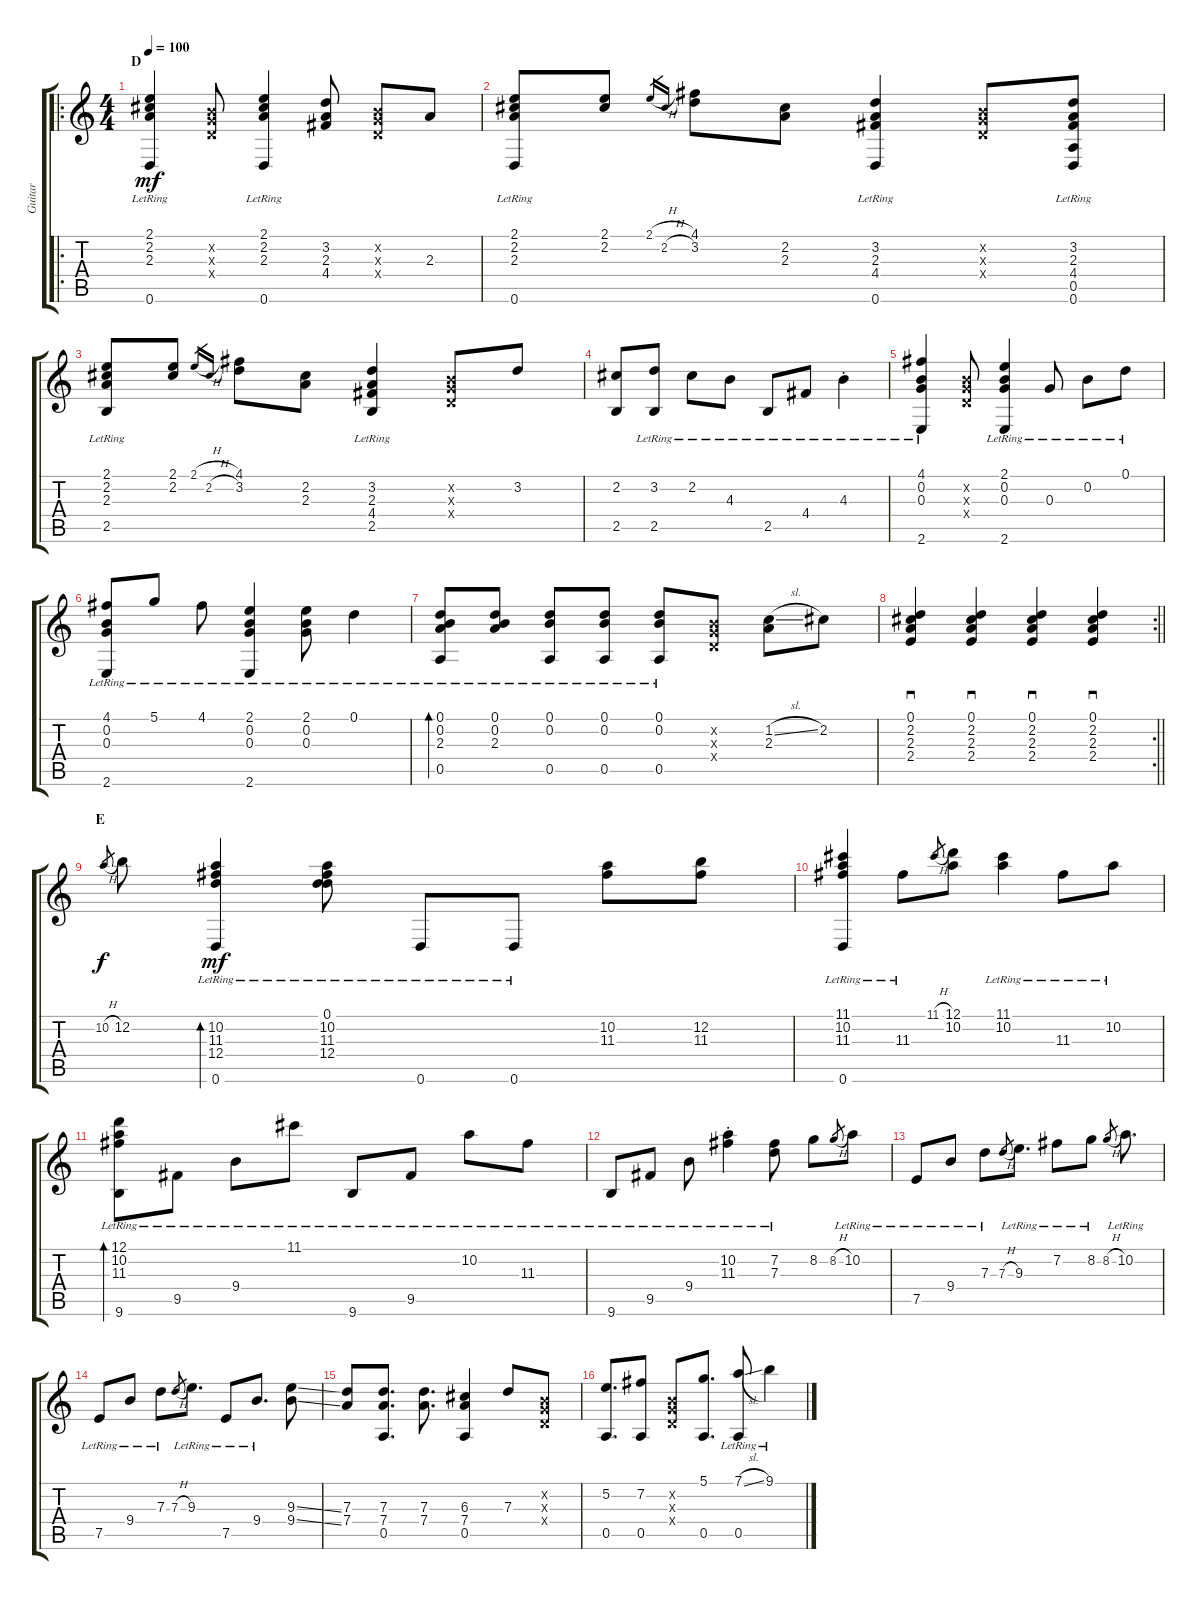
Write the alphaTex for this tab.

\track ("Guitar" "Guitar") {instrument acousticguitarsteel}
\staff {score tabs}
\tuning (D4 B3 G3 D3 A2 D2) {hide}
\ro
\ts (4 4)
\section ("" "D")
\tempo 100
\clef g2
\ks c
(2.1 2.2 2.3 0.6{lr}).4{dy mf} (0.2{x} 0.3{x} 0.4{x}).8 (2.1 2.2 2.3 0.6{lr}).4 (3.2 2.3 4.4).8 (0.2{x} 0.3{x} 0.4{x}).8 2.3.8 |
(2.1 2.2 2.3{lr} 0.6{lr}).8 (2.1 2.2).8 2.1{h}.16{gr} 2.2{h}.16{gr} (4.1 3.2).8 (2.2 2.3).8 (3.2 2.3 4.4 0.6{lr}).4 (0.2{x} 0.3{x} 0.4{x}).8 (3.2 2.3 4.4 0.5 0.6{lr}).8 |
(2.1 2.2 2.3{lr} 2.5{lr}).8 (2.1 2.2).8 2.1{h}.16{gr} 2.2{h}.16{gr} (4.1 3.2).8 (2.2 2.3).8 (3.2 2.3 4.4 2.5{lr}).4 (0.2{x} 0.3{x} 0.4{x}).8 3.2.8 |
(2.2 2.5).8 (3.2{lr} 2.5{lr}).8 2.2{lr}.8 4.3{lr}.8 2.5{lr}.8 4.4{lr}.8 4.3{st lr}.4 |
(4.1 0.2 0.3 2.6{lr}).4 (0.2{x} 0.3{x} 0.4{x}).8 (2.1{lr} 0.2{lr} 0.3{lr} 2.6{lr}).4 0.3{lr}.8 0.2{lr}.8 0.1{lr}.8 |
(4.1{lr} 0.2{lr} 0.3{lr} 2.6{lr}).8 5.1{lr}.8 4.1{lr}.8 (2.1{lr} 0.2{lr} 0.3{lr} 2.6{lr}).4 (2.1{lr} 0.2{lr} 0.3{lr}).8 0.1{lr}.4 |
(0.1{lr} 0.2{lr} 2.3{lr} 0.5{lr}).8{bd 240} (0.1{lr} 0.2{lr} 2.3{lr}).8 (0.1{lr} 0.2{lr} 0.5{lr}).8 (0.1{lr} 0.2{lr} 0.5{lr}).8 (0.1{lr} 0.2{lr} 0.5{lr}).8 (0.2{x} 0.3{x} 0.4{x}).8 (1.2{sl} 2.3).8 2.2.8 |
\rc 2
\barLineRight lightlight
(0.1 2.2 2.3 2.4).4{sd} (0.1 2.2 2.3 2.4).4{sd} (0.1 2.2 2.3 2.4).4{sd} (0.1 2.2 2.3 2.4).4{sd} |
\section ("" "E")
10.2{h}.8{gr dy f} 12.2.8 (10.2 11.3 12.4 0.6{lr}).4{bd 240 dy mf} (0.1{lr} 10.2{lr} 11.3{lr} 12.4{lr}).8 0.6{lr}.8 0.6{lr}.8 (10.2 11.3).8 (12.2 11.3).8 |
(11.1 10.2 11.3 0.6{lr}).4 11.3{lr}.8 11.1{h}.8{gr} (12.1 10.2).8 (11.1{lr} 10.2{lr}).4 11.3{lr}.8 10.2{lr}.8 |
(12.1{lr} 10.2{lr} 11.3{lr} 9.6{lr}).8{bd 240} 9.5{lr}.8 9.4{lr}.8 11.1{lr}.8 9.6{lr}.8 9.5{lr}.8 10.2{lr}.8 11.3{lr}.8 |
9.6{lr}.8 9.5{lr}.8 9.4{lr}.8 (10.2{st lr} 11.3{st lr}).4 (7.2 7.3{lr}).8 8.2.8 8.2{h}.8{gr} 10.2{lr}.8 |
7.5{lr}.8 9.4{lr}.8 7.3{lr}.8 7.3{h}.8{gr} 9.3{lr}.8{d} 7.2{lr}.8 8.2{lr}.8 8.2{h}.8{gr} 10.2{lr}.8{d} |
7.5{lr}.8 9.4{lr}.8 7.3{lr}.8 7.3{h}.8{gr} 9.3{lr}.8{d} 7.5{lr}.8 9.4{lr}.8{d} (9.3{ss} 9.4{ss}).8 |
(7.3 7.4).8 (7.3 7.4 0.5).8{d} (7.3 7.4).8{d} (6.3 7.4 0.5).4 7.3.8 (0.2{x} 0.3{x} 0.4{x}).8 |
(5.2 0.5).8{d} (7.2 0.5).8 (0.2{x} 0.3{x} 0.4{x}).8 (5.1 0.5).8{d} (7.1{sl lr} 0.5{lr}).8 9.1{lr}.4
